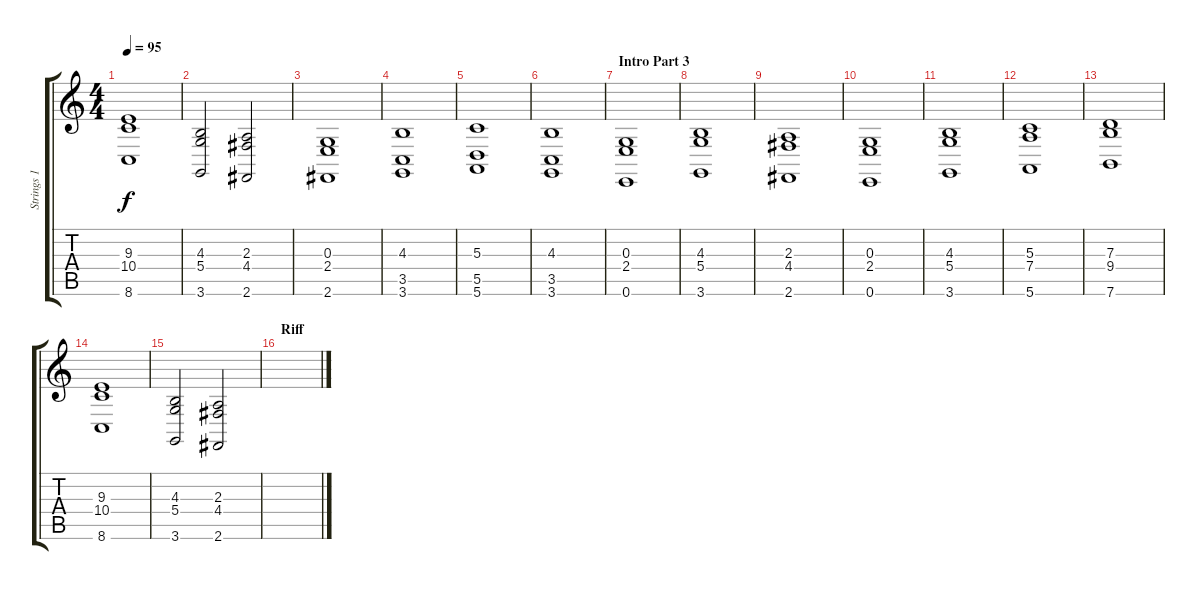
\track ("Strings 1" "Strings 1") {instrument stringensemble2}
\staff {score tabs}
\tuning (E4 B3 G3 D3 A2 E2) {hide}
\ts (4 4)
\tempo 95
\clef g2
\ks c
(9.3 10.4 8.6).1{dy f} |
(4.3 5.4 3.6).2 (2.3 4.4 2.6).2 |
(0.3 2.4 2.6).1 |
(4.3 3.5 3.6).1 |
(5.3 5.5 5.6).1 |
(4.3 3.5 3.6).1 |
\section ("" "Intro Part 3")
(0.3 2.4 0.6).1 |
(4.3 5.4 3.6).1 |
(2.3 4.4 2.6).1 |
(0.3 2.4 0.6).1 |
(4.3 5.4 3.6).1 |
(5.3 7.4 5.6).1 |
(7.3 9.4 7.6).1 |
(9.3 10.4 8.6).1 |
(4.3 5.4 3.6).2 (2.3 4.4 2.6).2 |
\section ("" "Riff")
